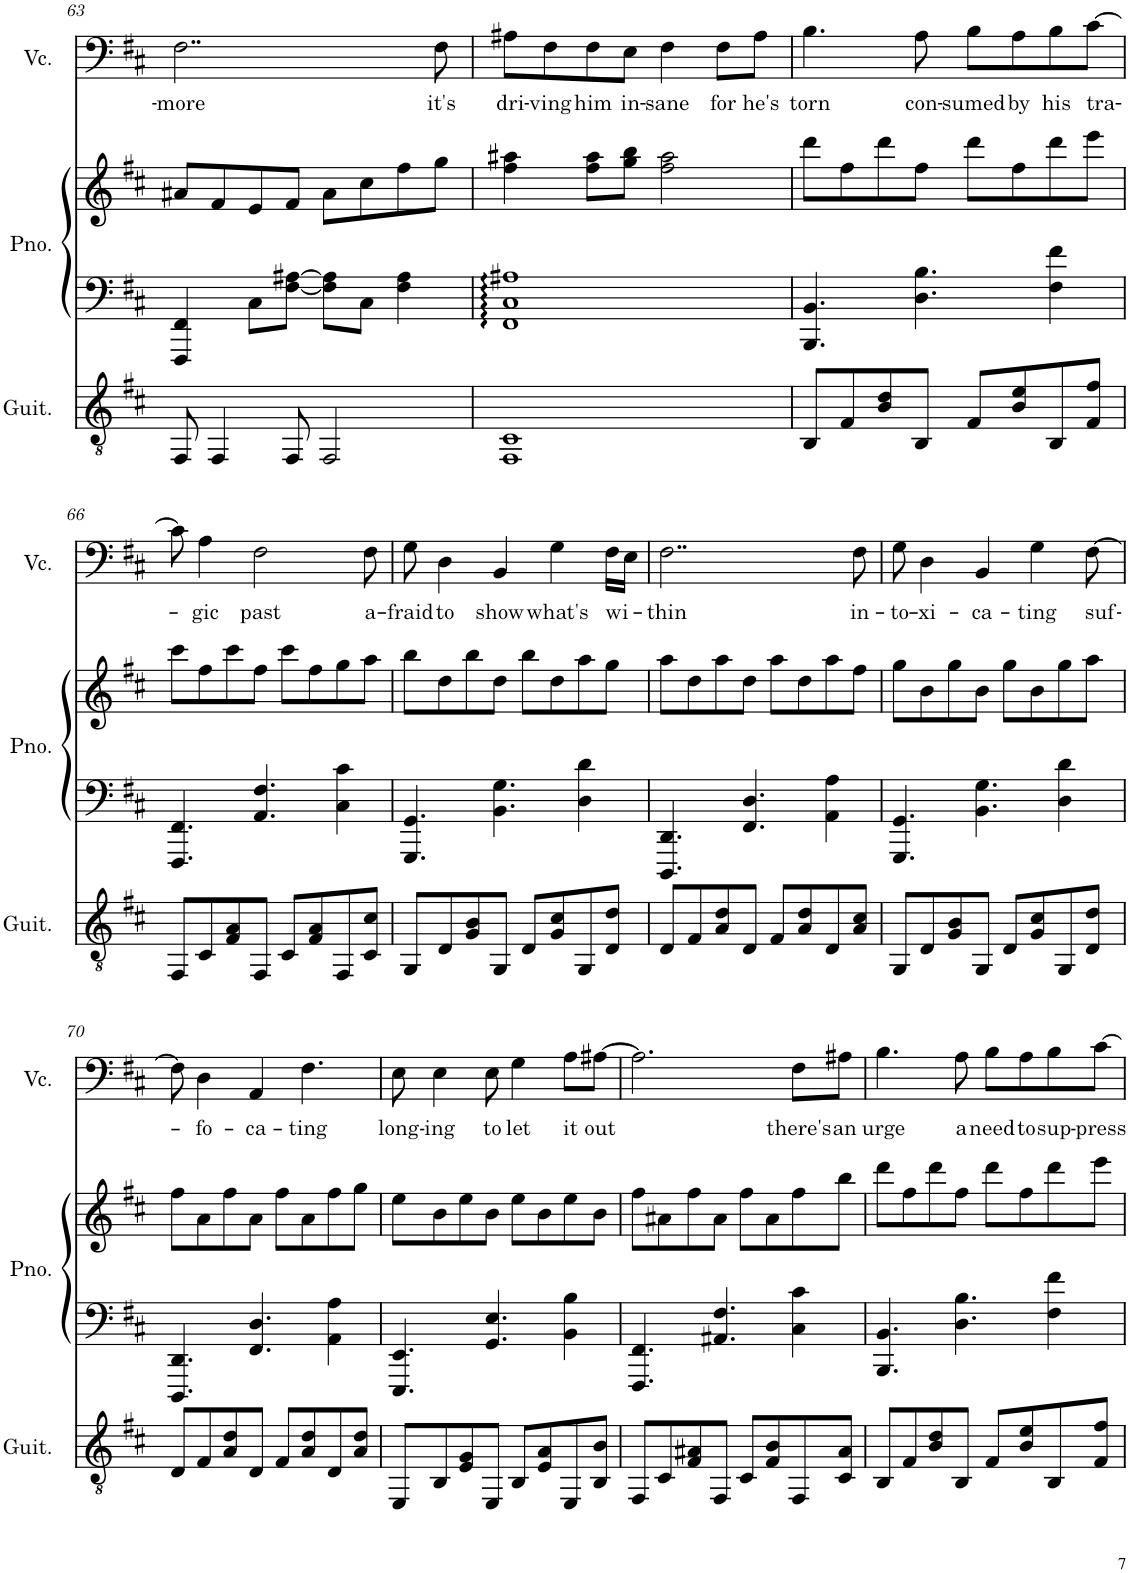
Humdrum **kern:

**kern	**kern	**kern	**kern	**text
*part3	*part2	*part2	*part1	*part1
*staff4	*staff3	*staff2	*staff1	*staff1
*I"Classical Guitar	*I"Piano	*	*I"Violoncello	*
*I'Guit.	*I'Pno.	*	*I'Vc.	*
!!LO:PB:g=z
*clefGv2	*clefF4	*clefG2	*clefF4	*
*k[f#c#]	*k[f#c#]	*k[f#c#]	*k[f#c#]	*
*M4/4	*M4/4	*M4/4	*M4/4	*
=63	=63	=63	=63	=63
!	!	!	!	!LO:LY:b
8FF#/	4FFF#/ 4FF#/	8a#X/L	2..F#\	-more
4FF#/	.	8f#/	.	.
.	8C#\L	8e/	.	.
8FF#/	[8F#\ [8A#X\J	8f#/J	.	.
2FF#/	8F#\] 8A#\]L	8a#\L	.	.
.	8C#\J	8cc#\	.	.
.	4F#\ 4A#\	8ff#\	.	.
!	!	!	!	!LO:LY:b
.	.	8gg\J	8F#\	it's
=64	=64	=64	=64	=64
!	!	!	!	!LO:LY:b
1FF# 1C#	1FF# 1C# 1A#X	4ff#\ 4aa#X\	8A#X\L	dri-
!	!	!	!	!LO:LY:b
.	.	.	8F#\	-ving
!	!	!	!	!LO:LY:b
.	.	8ff#\ 8aa#\L	8F#\	him
!	!	!	!	!LO:LY:b
.	.	8gg\ 8bb\J	8E\J	in-
!	!	!	!	!LO:LY:b
.	.	2ff#\ 2aa#\	4F#\	-sane
!	!	!	!	!LO:LY:b
.	.	.	8F#\L	for
!	!	!	!	!LO:LY:b
.	.	.	8A#\J	he's
=65	=65	=65	=65	=65
!	!	!	!	!LO:LY:b
8BB/L	4.BBB/ 4.BB/	8ddd\L	4.B\	torn
8F#/	.	8ff#\	.	.
8B/ 8d/	.	8ddd\	.	.
!	!	!	!	!LO:LY:b
8BB/J	4.D\ 4.B\	8ff#\J	8A\	con-
!	!	!	!	!LO:LY:b
8F#/L	.	8ddd\L	8B\L	-sumed
!	!	!	!	!LO:LY:b
8B/ 8e/	.	8ff#\	8A\	by
!	!	!	!	!LO:LY:b
8BB/	4F#\ 4f#\	8ddd\	8B\	his
!	!	!	!	!LO:LY:b
8F#/ 8f#/J	.	8eee\J	[8c#\J	tra-
!!LO:LB:g=z
=66	=66	=66	=66	=66
8FF#/L	4.FFF#/ 4.FF#/	8ccc#\L	8c#\]	.
!	!	!	!	!LO:LY:b
8C#/	.	8ff#\	4A\	-gic
8F#/ 8A/	.	8ccc#\	.	.
!	!	!	!	!LO:LY:b
8FF#/J	4.AA/ 4.F#/	8ff#\J	2F#\	past
8C#/L	.	8ccc#\L	.	.
8F#/ 8A/	.	8ff#\	.	.
8FF#/	4C#\ 4c#\	8gg\	.	.
!	!	!	!	!LO:LY:b
8C#/ 8c#/J	.	8aa\J	8F#\	a-
=67	=67	=67	=67	=67
!	!	!	!	!LO:LY:b
8GG/L	4.GGG/ 4.GG/	8bb\L	8G\	-fraid
!	!	!	!	!LO:LY:b
8D/	.	8dd\	4D\	to
8G/ 8B/	.	8bb\	.	.
!	!	!	!	!LO:LY:b
8GG/J	4.BB\ 4.G\	8dd\J	4BB/	show
8D/L	.	8bb\L	.	.
!	!	!	!	!LO:LY:b
8G/ 8c#/	.	8dd\	4G\	what's
8GG/	4D\ 4d\	8aa\	.	.
!	!	!	!	!LO:LY:b
8D/ 8d/J	.	8gg\J	16F#\LL	wi-
.	.	.	16E\JJ	.
=68	=68	=68	=68	=68
!	!	!	!	!LO:LY:b
8D/L	4.DDD/ 4.DD/	8aa\L	2..F#\	-thin
8F#/	.	8dd\	.	.
8A/ 8d/	.	8aa\	.	.
8D/J	4.FF#/ 4.D/	8dd\J	.	.
8F#/L	.	8aa\L	.	.
8A/ 8d/	.	8dd\	.	.
8D/	4AA\ 4A\	8aa\	.	.
!	!	!	!	!LO:LY:b
8A/ 8c#/J	.	8ff#\J	8F#\	in-
=69	=69	=69	=69	=69
!	!	!	!	!LO:LY:b
8GG/L	4.GGG/ 4.GG/	8gg\L	8G\	-to-
!	!	!	!	!LO:LY:b
8D/	.	8b\	4D\	-xi-
8G/ 8B/	.	8gg\	.	.
!	!	!	!	!LO:LY:b
8GG/J	4.BB\ 4.G\	8b\J	4BB/	-ca-
8D/L	.	8gg\L	.	.
!	!	!	!	!LO:LY:b
8G/ 8c#/	.	8b\	4G\	-ting
8GG/	4D\ 4d\	8gg\	.	.
!	!	!	!	!LO:LY:b
8D/ 8d/J	.	8aa\J	[8F#\	suf-
!!LO:LB:g=z
=70	=70	=70	=70	=70
8D/L	4.DDD/ 4.DD/	8ff#\L	8F#\]	.
!	!	!	!	!LO:LY:b
8F#/	.	8a\	4D\	-fo-
8A/ 8d/	.	8ff#\	.	.
!	!	!	!	!LO:LY:b
8D/J	4.FF#/ 4.D/	8a\J	4AA/	-ca-
8F#/L	.	8ff#\L	.	.
!	!	!	!	!LO:LY:b
8A/ 8d/	.	8a\	4.F#\	-ting
8D/	4AA\ 4A\	8ff#\	.	.
8A/ 8d/J	.	8gg\J	.	.
=71	=71	=71	=71	=71
!	!	!	!	!LO:LY:b
8EE/L	4.EEE/ 4.EE/	8ee\L	8E\	long-
!	!	!	!	!LO:LY:b
8BB/	.	8b\	4E\	-ing
8E/ 8G/	.	8ee\	.	.
!	!	!	!	!LO:LY:b
8EE/J	4.GG/ 4.E/	8b\J	8E\	to
!	!	!	!	!LO:LY:b
8BB/L	.	8ee\L	4G\	let
8E/ 8A/	.	8b\	.	.
!	!	!	!	!LO:LY:b
8EE/	4BB\ 4B\	8ee\	8A\L	it
!	!	!	!	!LO:LY:b
8BB/ 8B/J	.	8b\J	[8A#X\J	out
=72	=72	=72	=72	=72
8FF#/L	4.FFF#/ 4.FF#/	8ff#\L	2.A#\]	.
8C#/	.	8a#X\	.	.
8F#/ 8A#X/	.	8ff#\	.	.
8FF#/J	4.AA#X/ 4.F#/	8a#\J	.	.
8C#/L	.	8ff#\L	.	.
8F#/ 8B/	.	8a#\	.	.
!	!	!	!	!LO:LY:b
8FF#/	4C#\ 4c#\	8ff#\	8F#\L	there's
!	!	!	!	!LO:LY:b
8C#/ 8A#/J	.	8bb\J	8A#X\J	an
=73	=73	=73	=73	=73
!	!	!	!	!LO:LY:b
8BB/L	4.BBB/ 4.BB/	8ddd\L	4.B\	urge
8F#/	.	8ff#\	.	.
8B/ 8d/	.	8ddd\	.	.
!	!	!	!	!LO:LY:b
8BB/J	4.D\ 4.B\	8ff#\J	8A\	a
!	!	!	!	!LO:LY:b
8F#/L	.	8ddd\L	8B\L	need
!	!	!	!	!LO:LY:b
8B/ 8e/	.	8ff#\	8A\	to
!	!	!	!	!LO:LY:b
8BB/	4F#\ 4f#\	8ddd\	8B\	sup-
!	!	!	!	!LO:LY:b
8F#/ 8f#/J	.	8eee\J	[8c#\J	-press
=	=	=	=	=
*-	*-	*-	*-	*-
